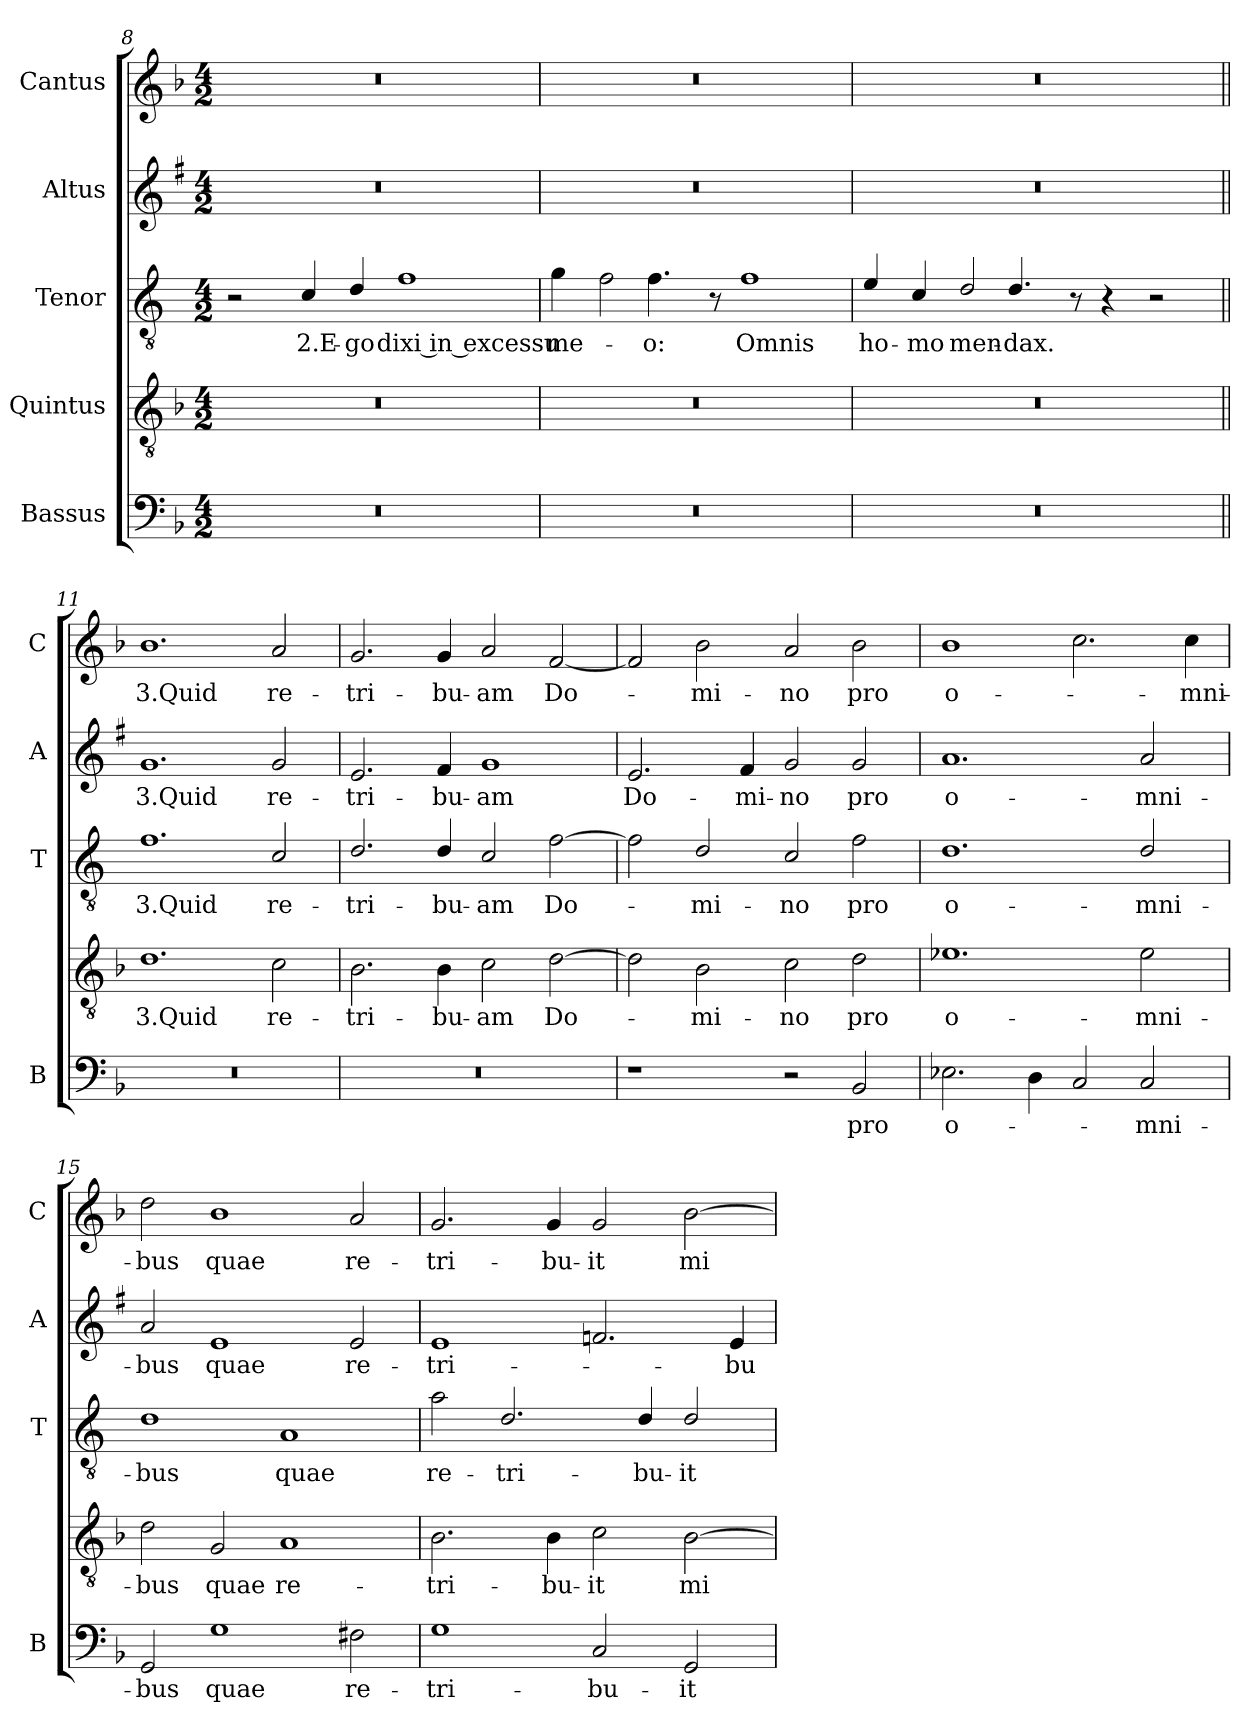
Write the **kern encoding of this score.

**kern	**text	**kern	**text	**kern	**text	**kern	**text	**kern	**text
*part5	*part5	*part4	*part4	*part3	*part3	*part2	*part2	*part1	*part1
*staff5	*staff5	*staff4	*staff4	*staff3	*staff3	*staff2	*staff2	*staff1	*staff1
*I"Bassus	*	*I"Quintus	*	*I"Tenor	*	*I"Altus	*	*I"Cantus	*
*I'B	*	*	*	*I'T	*	*I'A	*	*I'C	*
*clefF4	*	*clefGv2	*	*clefGv2	*	*clefG2	*	*clefG2	*
*	*	*	*	*ITrd4c7	*	*ITrd1c2	*	*	*
*k[b-]	*	*k[b-]	*	*k[b-]	*	*k[b-]	*	*k[b-]	*
*F:	*	*F:	*	*F:	*	*F:	*	*F:	*
*M4/2	*	*M4/2	*	*M4/2	*	*M4/2	*	*M4/2	*
=8	=8	=8	=8	=8	=8	=8	=8	=8	=8
0r	.	0r	.	2r	.	0r	.	0r	.
!	!	!	!	!	!LO:LY:b	!	!	!	!
.	.	.	.	4F/	2.E-	.	.	.	.
!	!	!	!	!	!LO:LY:b	!	!	!	!
.	.	.	.	4G/	-go	.	.	.	.
!	!	!	!	!	!LO:LY:b	!	!	!	!
.	.	.	.	1B-	dixi in excessu	.	.	.	.
=9	=9	=9	=9	=9	=9	=9	=9	=9	=9
!	!	!	!	!	!LO:LY:b	!	!	!	!
0r	.	0r	.	4c\	me-	0r	.	0r	.
!	!	!	!	!LO:N:head=open	!	!	!	!	!
.	.	.	.	4B-\	.	.	.	.	.
!	!	!	!	!	!LO:LY:b	!	!	!	!
.	.	.	.	4.B-\	-o:	.	.	.	.
.	.	.	.	8r	.	.	.	.	.
!	!	!	!	!	!LO:LY:b	!	!	!	!
.	.	.	.	1B-	Omnis	.	.	.	.
=10	=10	=10	=10	=10	=10	=10	=10	=10	=10
!	!	!	!	!	!LO:LY:b	!	!	!	!
0r	.	0r	.	4A/	ho-	0r	.	0r	.
!	!	!	!	!	!LO:LY:b	!	!	!	!
.	.	.	.	4F/	-mo	.	.	.	.
!	!	!	!	!LO:N:head=open	!LO:LY:b	!	!	!	!
.	.	.	.	4G/	men-	.	.	.	.
!	!	!	!	!	!LO:LY:b	!	!	!	!
.	.	.	.	4.G/	-dax.	.	.	.	.
.	.	.	.	8r	.	.	.	.	.
.	.	.	.	4r	.	.	.	.	.
.	.	.	.	2r	.	.	.	.	.
!!LO:LB:g=z
=11||	=11||	=11||	=11||	=11||	=11||	=11||	=11||	=11||	=11||
!	!	!	!LO:LY:b	!	!LO:LY:b	!	!LO:LY:b	!	!LO:LY:b
0r	.	1.d	3.Quid	1.B-	3.Quid	1.f	3.Quid	1.b-	3.Quid
!	!	!	!LO:LY:b	!	!LO:LY:b	!	!LO:LY:b	!	!LO:LY:b
.	.	2c\	re-	2F/	re-	2f/	re-	2a/	re-
=12	=12	=12	=12	=12	=12	=12	=12	=12	=12
!	!	!	!LO:LY:b	!	!LO:LY:b	!	!LO:LY:b	!	!LO:LY:b
0r	.	2.B-\	-tri-	2.G/	-tri-	2.d/	-tri-	2.g/	-tri-
!	!	!	!LO:LY:b	!	!LO:LY:b	!	!LO:LY:b	!	!LO:LY:b
.	.	4B-\	-bu-	4G/	-bu-	4e/	-bu-	4g/	-bu-
!	!	!	!LO:LY:b	!	!LO:LY:b	!	!LO:LY:b	!	!LO:LY:b
.	.	2c\	-am	2F/	-am	1f	-am	2a/	-am
!	!	!	!LO:LY:b	!	!LO:LY:b	!	!	!	!LO:LY:b
.	.	[2d\	Do-	[2B-\	Do-	.	.	[2f/	Do-
=13	=13	=13	=13	=13	=13	=13	=13	=13	=13
!	!	!	!	!	!	!	!LO:LY:b	!	!
1r	.	2d\]	.	2B-\]	.	2.d/	Do-	2f/]	.
!	!	!	!LO:LY:b	!	!LO:LY:b	!	!	!	!LO:LY:b
.	.	2B-\	-mi-	2G/	-mi-	.	.	2b-\	-mi-
!	!	!	!	!	!	!	!LO:LY:b	!	!
.	.	.	.	.	.	4e/	-mi-	.	.
!	!	!	!LO:LY:b	!	!LO:LY:b	!	!LO:LY:b	!	!LO:LY:b
2r	.	2c\	-no	2F/	-no	2f/	-no	2a/	-no
!	!LO:LY:b	!	!LO:LY:b	!	!LO:LY:b	!	!LO:LY:b	!	!LO:LY:b
2BB-/	pro	2d\	pro	2B-\	pro	2f/	pro	2b-\	pro
=14	=14	=14	=14	=14	=14	=14	=14	=14	=14
!	!LO:LY:b	!	!LO:LY:b	!	!LO:LY:b	!	!LO:LY:b	!	!LO:LY:b
2.E-X\	o-	1.e-X	o-	1.G	o-	1.g	o-	1b-	o-
4D\	.	.	.	.	.	.	.	.	.
2C/	.	.	.	.	.	.	.	2.cc\	.
!	!LO:LY:b	!	!LO:LY:b	!	!LO:LY:b	!	!LO:LY:b	!	!
2C/	-mni-	2e-\	-mni-	2G/	-mni-	2g/	-mni-	.	.
!	!	!	!	!	!	!	!	!	!LO:LY:b
.	.	.	.	.	.	.	.	4cc\	-mni-
=15	=15	=15	=15	=15	=15	=15	=15	=15	=15
!	!LO:LY:b	!	!LO:LY:b	!	!LO:LY:b	!	!LO:LY:b	!	!LO:LY:b
2GG/	-bus	2d\	-bus	1G	-bus	2g/	-bus	2dd\	-bus
!	!LO:LY:b	!	!LO:LY:b	!	!	!	!LO:LY:b	!	!LO:LY:b
1G	quae	2G/	quae	.	.	1d	quae	1b-	quae
!	!	!	!LO:LY:b	!	!LO:LY:b	!	!	!	!
.	.	1A	re-	1D	quae	.	.	.	.
!	!LO:LY:b	!	!	!	!	!	!LO:LY:b	!	!LO:LY:b
2F#X\	re-	.	.	.	.	2d/	re-	2a/	re-
=16	=16	=16	=16	=16	=16	=16	=16	=16	=16
!	!LO:LY:b	!	!LO:LY:b	!	!LO:LY:b	!	!LO:LY:b	!	!LO:LY:b
1G	-tri-	2.B-\	-tri-	2d\	re-	1d	-tri-	2.g/	-tri-
!	!	!	!	!	!LO:LY:b	!	!	!	!
.	.	.	.	2.G/	-tri-	.	.	.	.
!	!	!	!LO:LY:b	!	!	!	!	!	!LO:LY:b
.	.	4B-\	-bu-	.	.	.	.	4g/	-bu-
!	!LO:LY:b	!	!LO:LY:b	!	!	!	!	!	!LO:LY:b
2C/	-bu-	2c\	-it	.	.	2.e-X/	.	2g/	-it
!	!	!	!	!	!LO:LY:b	!	!	!	!
.	.	.	.	4G/	-bu-	.	.	.	.
!	!LO:LY:b	!	!LO:LY:b	!	!LO:LY:b	!	!	!	!LO:LY:b
2GG/	-it	[2B-\	mi-	2G/	-it	.	.	[2b-\	mi-
!	!	!	!	!	!	!	!LO:LY:b	!	!
.	.	.	.	.	.	4d/	-bu-	.	.
=	=	=	=	=	=	=	=	=	=
*-	*-	*-	*-	*-	*-	*-	*-	*-	*-
